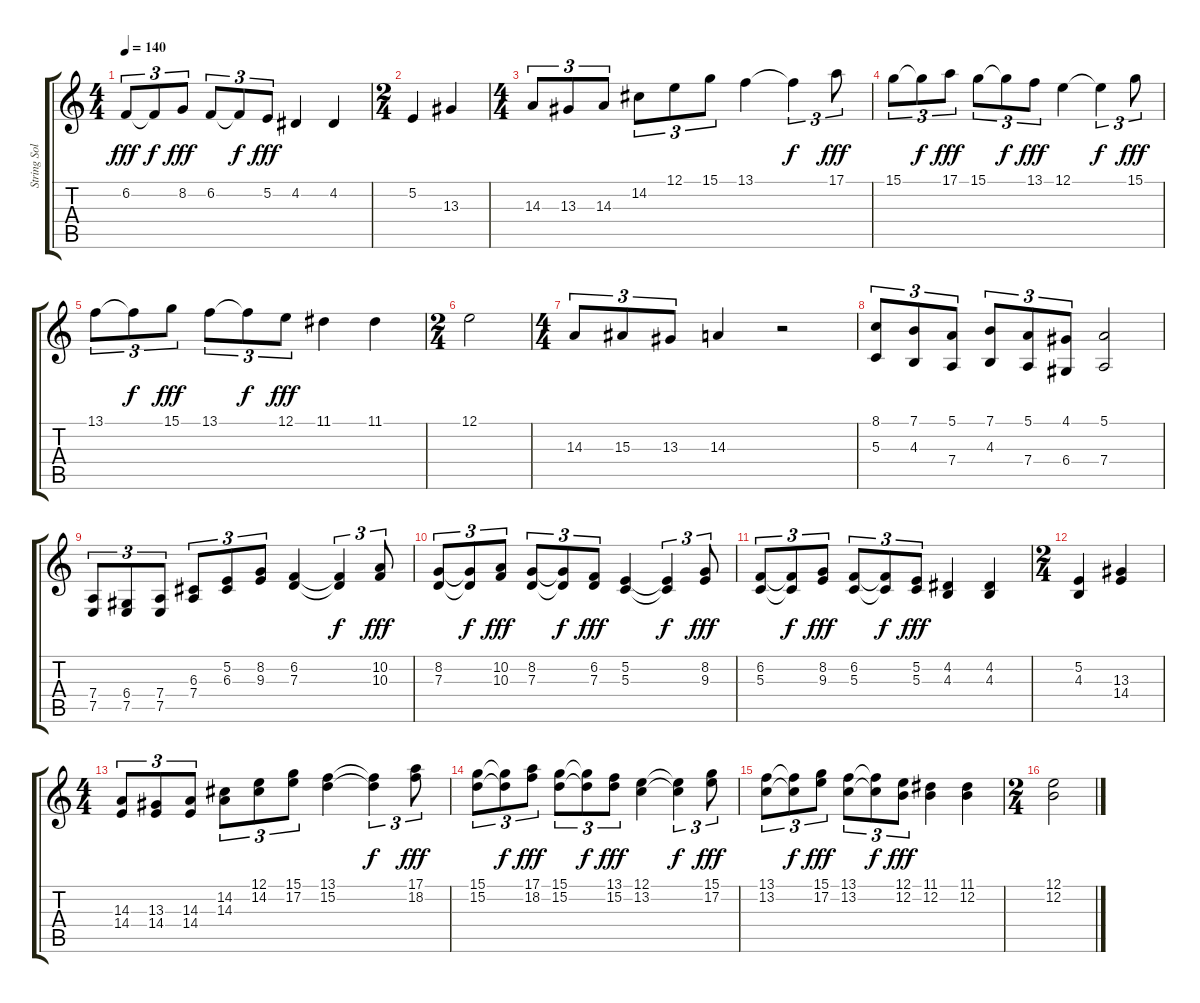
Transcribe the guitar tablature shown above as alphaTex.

\track ("String Solo" "String Sol") {instrument stringensemble1}
\staff {score tabs}
\tuning (E4 B3 G3 D3 A2 E2) {hide}
\ts (4 4)
\tempo 140
\clef g2
\ks c
6.2.8{tu (3 2) dy fff} 6.2{t}.8{tu (3 2) dy f} 8.2.8{tu (3 2) dy fff} 6.2.8{tu (3 2)} 6.2{t}.8{tu (3 2) dy f} 5.2.8{tu (3 2) dy fff} 4.2.4 4.2.4 |
\ts (2 4)
5.2.4 13.3.4 |
\ts (4 4)
14.3.8{tu (3 2)} 13.3.8{tu (3 2)} 14.3.8{tu (3 2)} 14.2.8{tu (3 2)} 12.1.8{tu (3 2)} 15.1.8{tu (3 2)} 13.1.4 13.1{t}.4{tu (3 2) dy f} 17.1.8{tu (3 2) dy fff} |
15.1.8{tu (3 2)} 15.1{t}.8{tu (3 2) dy f} 17.1.8{tu (3 2) dy fff} 15.1.8{tu (3 2)} 15.1{t}.8{tu (3 2) dy f} 13.1.8{tu (3 2) dy fff} 12.1.4 12.1{t}.4{tu (3 2) dy f} 15.1.8{tu (3 2) dy fff} |
13.1.8{tu (3 2)} 13.1{t}.8{tu (3 2) dy f} 15.1.8{tu (3 2) dy fff} 13.1.8{tu (3 2)} 13.1{t}.8{tu (3 2) dy f} 12.1.8{tu (3 2) dy fff} 11.1.4 11.1.4 |
\ts (2 4)
12.1.2 |
\ts (4 4)
14.3.8{tu (3 2)} 15.3.8{tu (3 2)} 13.3.8{tu (3 2)} 14.3.4 r.2 |
(8.1 5.3).8{tu (3 2)} (7.1 4.3).8{tu (3 2)} (5.1 7.4).8{tu (3 2)} (7.1 4.3).8{tu (3 2)} (5.1 7.4).8{tu (3 2)} (4.1 6.4).8{tu (3 2)} (5.1 7.4).2 |
(7.4 7.5).8{tu (3 2)} (6.4 7.5).8{tu (3 2)} (7.4 7.5).8{tu (3 2)} (6.3 7.4).8{tu (3 2)} (5.2 6.3).8{tu (3 2)} (8.2 9.3).8{tu (3 2)} (6.2 7.3).4 (6.2{t} 7.3{t}).4{tu (3 2) dy f} (10.2 10.3).8{tu (3 2) dy fff} |
(8.2 7.3).8{tu (3 2)} (8.2{t} 7.3{t}).8{tu (3 2) dy f} (10.2 10.3).8{tu (3 2) dy fff} (8.2 7.3).8{tu (3 2)} (8.2{t} 7.3{t}).8{tu (3 2) dy f} (6.2 7.3).8{tu (3 2) dy fff} (5.2 5.3).4 (5.2{t} 5.3{t}).4{tu (3 2) dy f} (8.2 9.3).8{tu (3 2) dy fff} |
(6.2 5.3).8{tu (3 2)} (6.2{t} 5.3{t}).8{tu (3 2) dy f} (8.2 9.3).8{tu (3 2) dy fff} (6.2 5.3).8{tu (3 2)} (6.2{t} 5.3{t}).8{tu (3 2) dy f} (5.2 5.3).8{tu (3 2) dy fff} (4.2 4.3).4 (4.2 4.3).4 |
\ts (2 4)
(5.2 4.3).4 (13.3 14.4).4 |
\ts (4 4)
(14.3 14.4).8{tu (3 2)} (13.3 14.4).8{tu (3 2)} (14.3 14.4).8{tu (3 2)} (14.2 14.3).8{tu (3 2)} (12.1 14.2).8{tu (3 2)} (15.1 17.2).8{tu (3 2)} (13.1 15.2).4 (13.1{t} 15.2{t}).4{tu (3 2) dy f} (17.1 18.2).8{tu (3 2) dy fff} |
(15.1 15.2).8{tu (3 2)} (15.1{t} 15.2{t}).8{tu (3 2) dy f} (17.1 18.2).8{tu (3 2) dy fff} (15.1 15.2).8{tu (3 2)} (15.1{t} 15.2{t}).8{tu (3 2) dy f} (13.1 15.2).8{tu (3 2) dy fff} (12.1 13.2).4 (12.1{t} 13.2{t}).4{tu (3 2) dy f} (15.1 17.2).8{tu (3 2) dy fff} |
(13.1 13.2).8{tu (3 2)} (13.1{t} 13.2{t}).8{tu (3 2) dy f} (15.1 17.2).8{tu (3 2) dy fff} (13.1 13.2).8{tu (3 2)} (13.1{t} 13.2{t}).8{tu (3 2) dy f} (12.1 12.2).8{tu (3 2) dy fff} (11.1 12.2).4 (11.1 12.2).4 |
\ts (2 4)
(12.1 12.2).2
